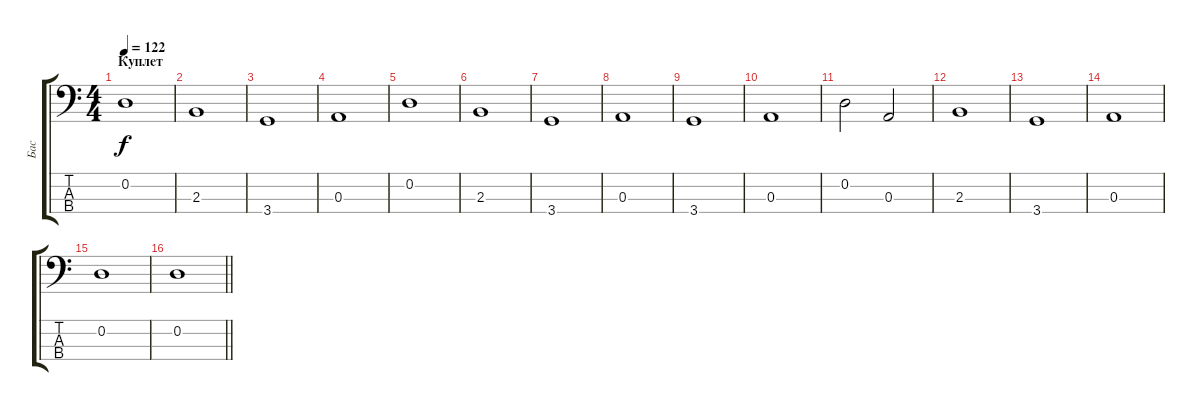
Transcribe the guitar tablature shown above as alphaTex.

\track ("Бас" "Бас") {instrument electricbasspick}
\staff {score tabs}
\tuning (G2 D2 A1 E1) {hide}
\ts (4 4)
\section ("" "Куплет")
\tempo 122
\clef f4
\ks c
0.2.1{dy f} |
2.3.1 |
3.4.1 |
0.3.1 |
0.2.1 |
2.3.1 |
3.4.1 |
0.3.1 |
3.4.1 |
0.3.1 |
0.2.2 0.3.2 |
2.3.1 |
3.4.1 |
0.3.1 |
0.2.1 |
\barLineRight lightlight
0.2.1
